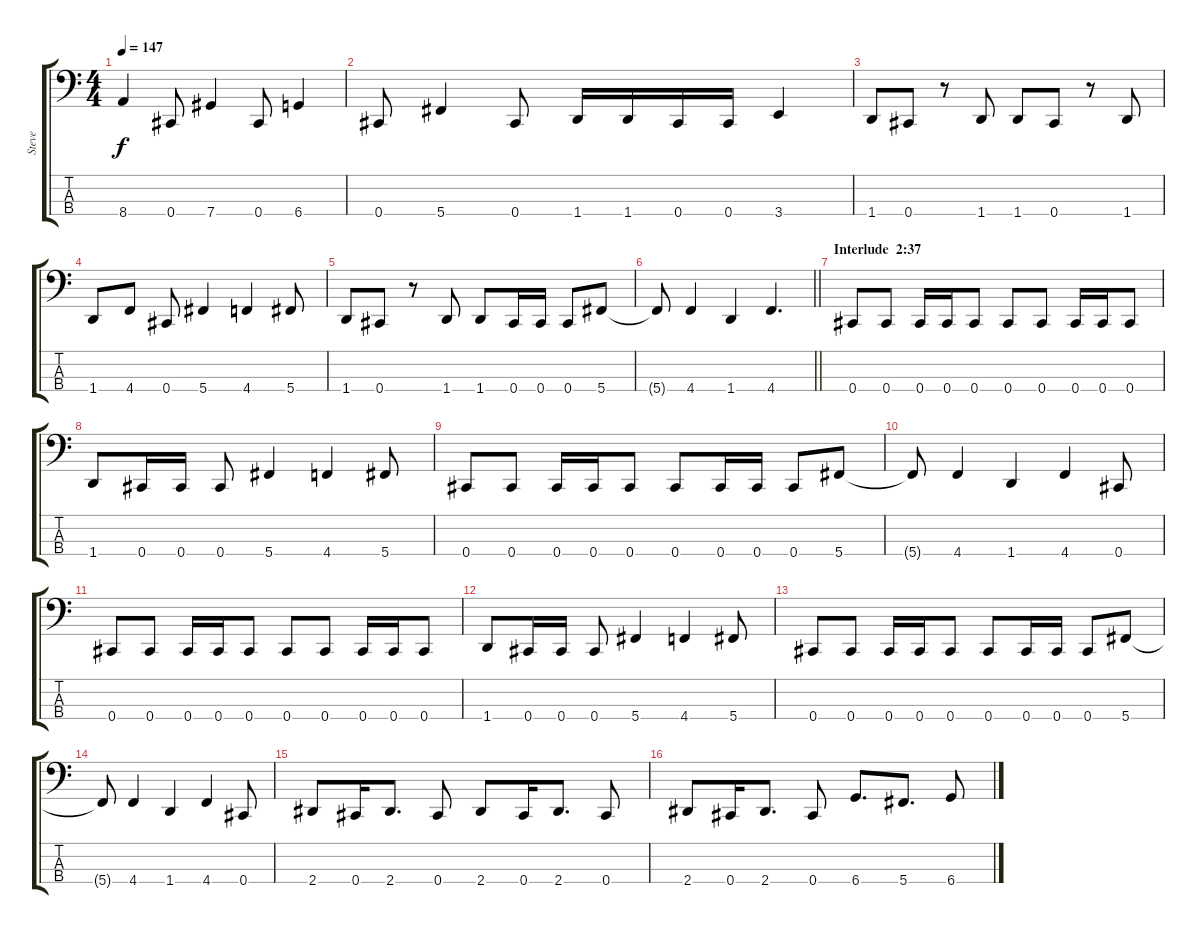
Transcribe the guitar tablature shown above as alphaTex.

\track ("Steve" "Steve") {instrument electricbassfinger}
\staff {score tabs}
\tuning (E2 B1 Gb1 Db1) {hide}
\ts (4 4)
\tempo 147
\clef f4
\ks c
8.4.4{dy f} 0.4.8 7.4.4 0.4.8 6.4.4 |
0.4.8 5.4.4 0.4.8 1.4.16 1.4.16 0.4.16 0.4.16 3.4.4 |
1.4.8 0.4.8 r.8 1.4.8 1.4.8 0.4.8 r.8 1.4.8 |
1.4.8 4.4.8 0.4.8 5.4.4 4.4.4 5.4.8 |
1.4.8 0.4.8 r.8 1.4.8 1.4.8 0.4.16 0.4.16 0.4.8 5.4.8 |
\barLineRight lightlight
5.4{t}.8 4.4.4 1.4.4 4.4.4{d} |
\section ("" "Interlude  2:37")
0.4.8{volume 16} 0.4.8 0.4.16 0.4.16 0.4.8 0.4.8 0.4.8 0.4.16 0.4.16 0.4.8 |
1.4.8 0.4.16 0.4.16 0.4.8 5.4.4 4.4.4 5.4.8 |
0.4.8 0.4.8 0.4.16 0.4.16 0.4.8 0.4.8 0.4.16 0.4.16 0.4.8 5.4.8 |
5.4{t}.8 4.4.4 1.4.4 4.4.4 0.4.8 |
0.4.8 0.4.8 0.4.16 0.4.16 0.4.8 0.4.8 0.4.8 0.4.16 0.4.16 0.4.8 |
1.4.8 0.4.16 0.4.16 0.4.8 5.4.4 4.4.4 5.4.8 |
0.4.8 0.4.8 0.4.16 0.4.16 0.4.8 0.4.8 0.4.16 0.4.16 0.4.8 5.4.8 |
5.4{t}.8 4.4.4 1.4.4 4.4.4 0.4.8 |
2.4.8 0.4.16 2.4.8{d} 0.4.8 2.4.8 0.4.16 2.4.8{d} 0.4.8 |
2.4.8 0.4.16 2.4.8{d} 0.4.8 6.4.8{d} 5.4.8{d} 6.4.8
